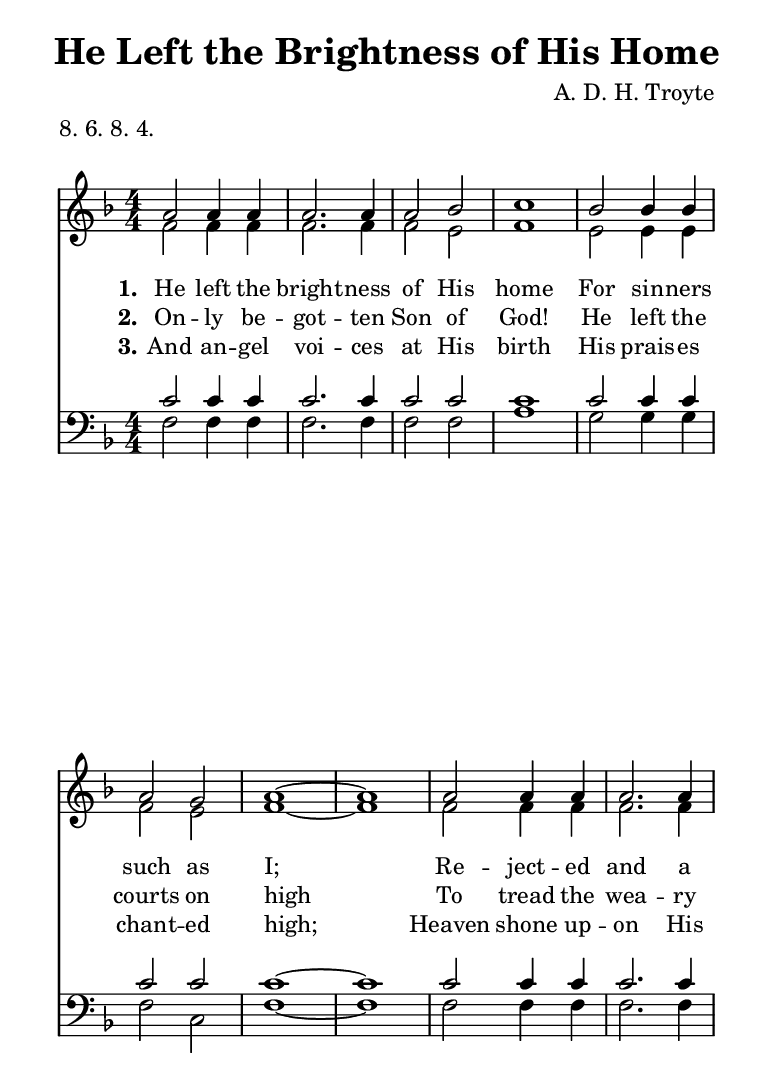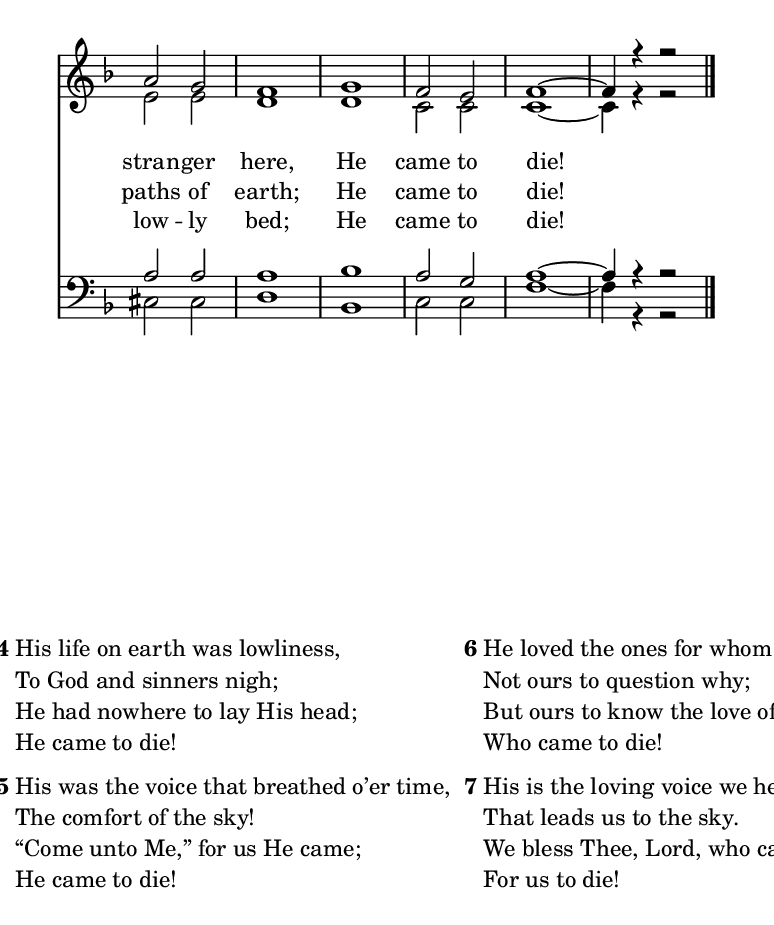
\include "common/global.ily"
\paper {
  \include "common/paper.ily"
  %ragged-bottom = ##t
  ragged-last-bottom = ##t
  %systems-per-page = ##f
  %page-count = ##f
  system-count = #(cond (is-eogsized 2) (#t #f))
}

\header{
  hymnnumber = "137"
  title = "He Left the Brightness of His Home"
  tunename = "Troyte (Adapted)" % original says "Troyte. Adpt."
  meter = "8. 6. 8. 4."
  %poet = ""
  composer = "A. D. H. Troyte"
  %copyright = ""
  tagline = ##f
}

% for fermata in MIDI
ta = { \tempo 2=80 }
tb = { \tempo 2=40 }

patternAA = { c2 c4 c4 | c2. c4 | c2 c2 | c1 }
patternBA = { c2 c4 c4 | c2 c2 | c1 ~ | c1 }
patternCA = { c1 | c2 c2 | c1 ~ | c4 c4 c2 }

global = {
  \include "common/overrides.ily"
  \override Staff.TimeSignature.style = #'numbered
  \time 4/4
  \override Score.MetronomeMark.transparent = ##t % hide all fermata changes too
  \ta
  \key f \major
  %\partial 4
  \autoBeamOff
}

notesSoprano = {
\global
\relative c'' {

  \changePitch \patternAA { a a a | a a | a bes | c }
  \changePitch \patternBA { bes bes bes | a g | a | a }
  \changePitch \patternAA { a a a | a a | a g | f }
  \changePitch \patternCA { g | f e | f f r r }

  \bar "|."

}
}

notesAlto = {
\global
\relative e' {

  \changePitch \patternAA { f f f | f f | f e | f }
  \changePitch \patternBA { e e e | f e | f | f }
  \changePitch \patternAA { f f f | f f | e e | d }
  \changePitch \patternCA { d | c c | c | c r r }

}
}

notesTenor = {
\global
\relative a {

  \changePitch \patternAA { c c c | c c | c c | c }
  \changePitch \patternBA { c c c | c c | c | c }
  \changePitch \patternAA { c c c | c c | a a | a }
  \changePitch \patternCA { bes | a g | a | a r r }

}
}

notesBass = {
\global
\relative f {

  \changePitch \patternAA { f f f | f f | f f | a }
  \changePitch \patternBA { g g g | f c | f | f }
  \changePitch \patternAA { f f f | f f | cis cis | d }
  \changePitch \patternCA { bes | c c | f | f r r }

}
}

wordsA = \lyricmode {
\set stanza = "1."

He left the bright -- ness of His home
For sin -- ners such as I;
Re -- ject -- ed and a stran -- ger here,
He came to die!

}

wordsB = \lyricmode {
\set stanza = "2."

On -- ly be -- got -- ten Son of God!
He left the courts on high
To tread the wea -- ry paths of earth;
He came to die!

}

wordsC = \lyricmode {
\set stanza = "3."

And an -- gel voi -- ces at His birth
His prais -- es chant -- ed high;
Heaven shone up -- on His low -- ly bed;
He came to die!

}

wordsD = \markuplist {

\line { His life on earth was lowliness, }
\line { To God and sinners nigh; }
\line { He had nowhere to lay His head; }
\line { He came to die! }

}

wordsE = \markuplist {

\line { His was the voice that breathed o’er time, }
\line { The comfort of the sky! }
\line { “Come unto Me,” for us He came; }
\line { He came to die! }

}

wordsF = \markuplist {

\line { He loved the ones for whom He died— }
\line { Not ours to question why; }
\line { But ours to know the love of Him, }
\line { Who came to die! }

}

wordsG = \markuplist {

\line { His is the loving voice we hear }
\line { That leads us to the sky. }
\line { We bless Thee, Lord, who came to earth }
\line { For us to die! }

}

\score {
  \context ChoirStaff <<
    \context Staff = upper <<
      \set ChoirStaff.systemStartDelimiter = #'SystemStartBar
      \context Voice  = sopranos { \voiceOne << \notesSoprano >> }
      \context Voice  = altos { \voiceTwo << \notesAlto >> }
      \context Lyrics = one   \lyricsto sopranos \wordsA
      \context Lyrics = two   \lyricsto sopranos \wordsB
      \context Lyrics = three \lyricsto sopranos \wordsC
    >>
    \context Staff = men <<
      \clef bass
      \context Voice  = tenors { \voiceOne << \notesTenor >> }
      \context Voice  = basses { \voiceTwo << \notesBass >> }
    >>
  >>
  \layout {
    \include "common/layout.ily"
  }
  \midi{
    \include "common/midi.ily"
  }
}

\noPageBreak

\markup { \fill-line {
  \hspace #0.1
  \column {
  \line{ \bold 4 \column { \wordsD } } \combine \null \vspace #0.4
  \line{ \bold 5 \column { \wordsE } }
  }
  \hspace #0.1
  \column {
  \line{ \bold 6 \column { \wordsF } } \combine \null \vspace #0.4
  \line{ \bold 7 \column { \wordsG } }
  }
  \hspace #0.1
} }

\version "2.19.49"  % necessary for upgrading to future LilyPond versions.

% vi:set et ts=2 sw=2 ai nocindent syntax=lilypond:
